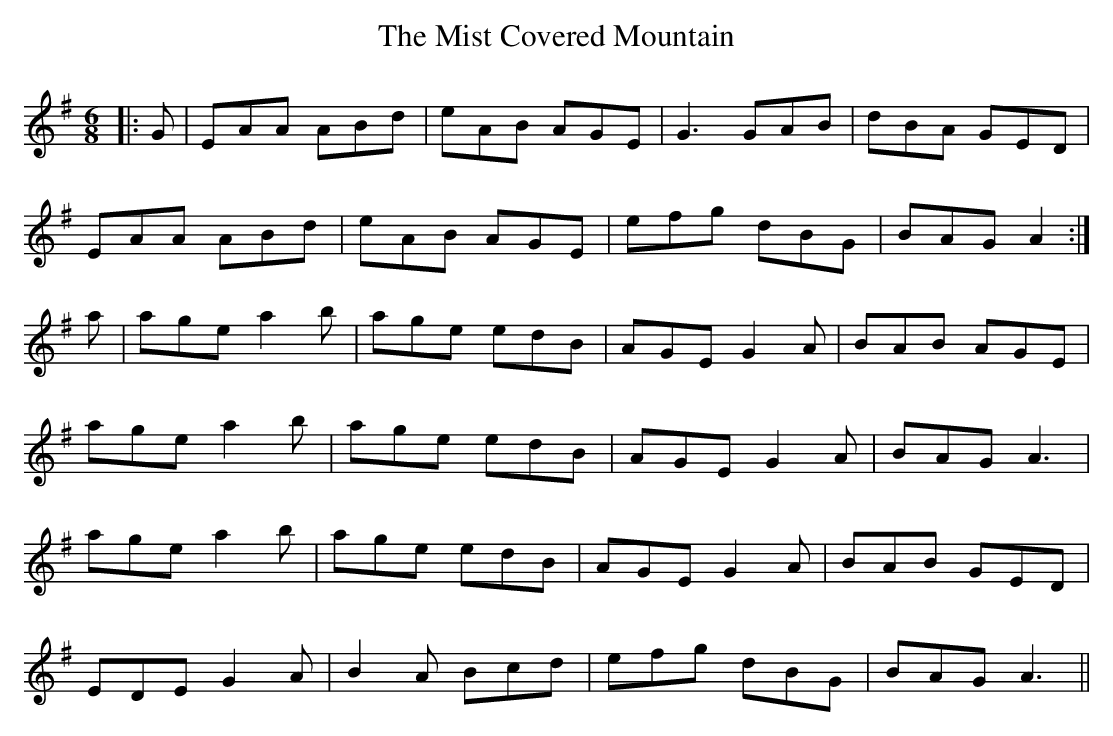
X:1
T: The Mist Covered Mountain
M: 6/8
L: 1/8
K: Ador
|:G|EAA ABd|eAB AGE|G3 GAB|dBA GED|
EAA ABd|eAB AGE|efg dBG|BAG A2:|
a|age a2b|age edB|AGE G2A|BAB AGE|
age a2b|age edB|AGE G2A|BAG A3|
age a2b|age edB|AGE G2A|BAB GED|
EDE G2A|B2A Bcd|efg dBG|BAG A3||
